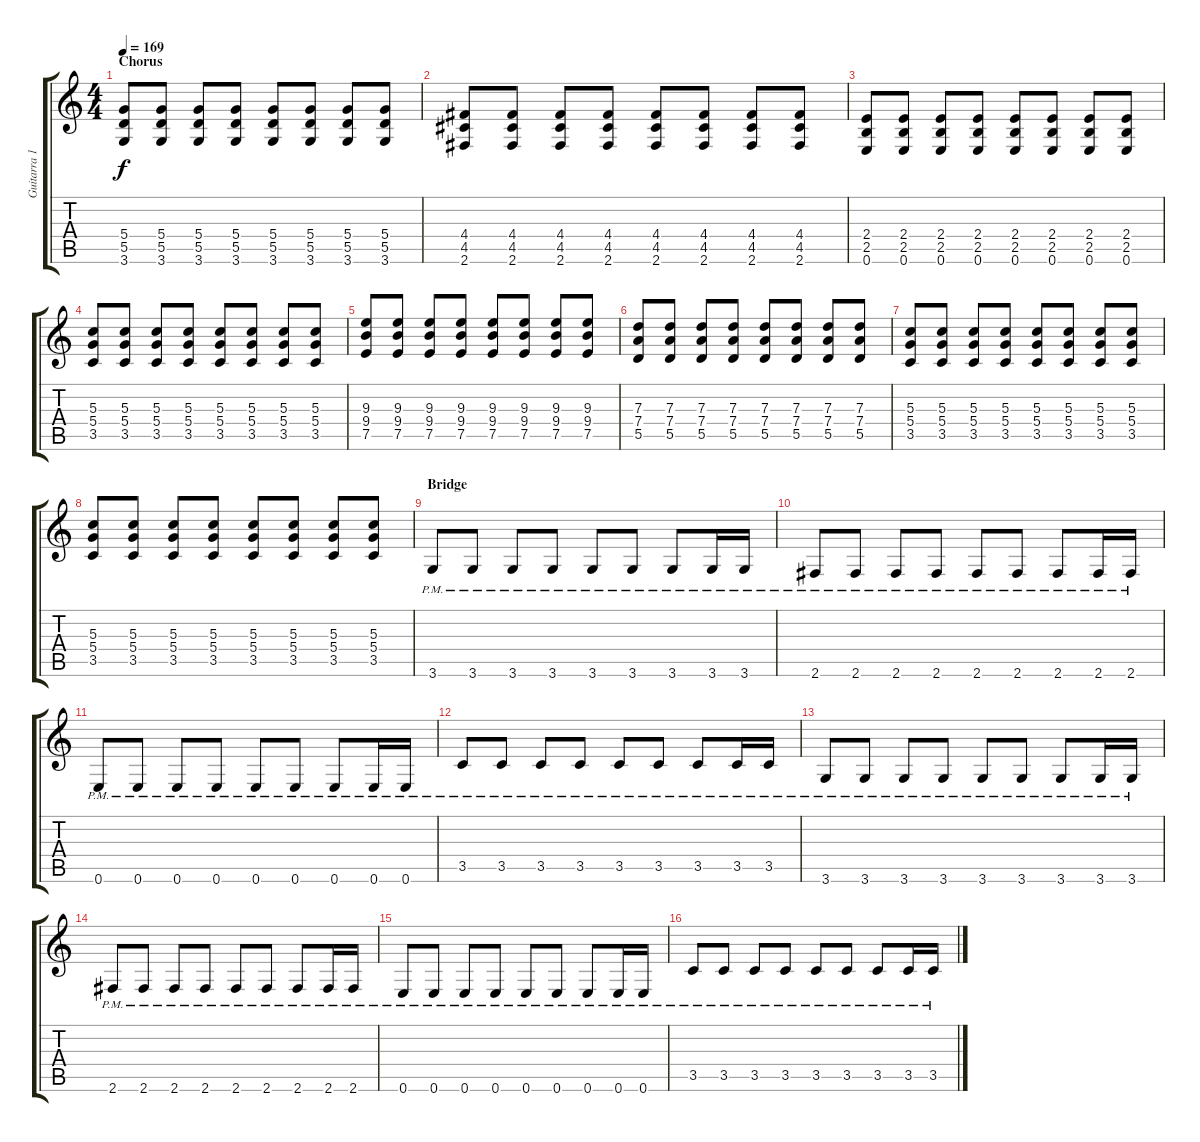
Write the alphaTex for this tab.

\track ("Guitarra 1 - Mathias" "Guitarra 1") {instrument overdrivenguitar}
\staff {score tabs}
\tuning (E4 B3 G3 D3 A2 E2) {hide}
\ts (4 4)
\section ("" "Chorus")
\tempo 169
\clef g2
\ks c
(5.4 5.5 3.6).8{dy f} (5.4 5.5 3.6).8 (5.4 5.5 3.6).8 (5.4 5.5 3.6).8 (5.4 5.5 3.6).8 (5.4 5.5 3.6).8 (5.4 5.5 3.6).8 (5.4 5.5 3.6).8 |
(4.4 4.5 2.6).8 (4.4 4.5 2.6).8 (4.4 4.5 2.6).8 (4.4 4.5 2.6).8 (4.4 4.5 2.6).8 (4.4 4.5 2.6).8 (4.4 4.5 2.6).8 (4.4 4.5 2.6).8 |
(2.4 2.5 0.6).8 (2.4 2.5 0.6).8 (2.4 2.5 0.6).8 (2.4 2.5 0.6).8 (2.4 2.5 0.6).8 (2.4 2.5 0.6).8 (2.4 2.5 0.6).8 (2.4 2.5 0.6).8 |
(5.3 5.4 3.5).8 (5.3 5.4 3.5).8 (5.3 5.4 3.5).8 (5.3 5.4 3.5).8 (5.3 5.4 3.5).8 (5.3 5.4 3.5).8 (5.3 5.4 3.5).8 (5.3 5.4 3.5).8 |
(9.3 9.4 7.5).8 (9.3 9.4 7.5).8 (9.3 9.4 7.5).8 (9.3 9.4 7.5).8 (9.3 9.4 7.5).8 (9.3 9.4 7.5).8 (9.3 9.4 7.5).8 (9.3 9.4 7.5).8 |
(7.3 7.4 5.5).8 (7.3 7.4 5.5).8 (7.3 7.4 5.5).8 (7.3 7.4 5.5).8 (7.3 7.4 5.5).8 (7.3 7.4 5.5).8 (7.3 7.4 5.5).8 (7.3 7.4 5.5).8 |
(5.3 5.4 3.5).8 (5.3 5.4 3.5).8 (5.3 5.4 3.5).8 (5.3 5.4 3.5).8 (5.3 5.4 3.5).8 (5.3 5.4 3.5).8 (5.3 5.4 3.5).8 (5.3 5.4 3.5).8 |
(5.3 5.4 3.5).8 (5.3 5.4 3.5).8 (5.3 5.4 3.5).8 (5.3 5.4 3.5).8 (5.3 5.4 3.5).8 (5.3 5.4 3.5).8 (5.3 5.4 3.5).8 (5.3 5.4 3.5).8 |
\section ("" "Bridge")
3.6{pm}.8 3.6{pm}.8 3.6{pm}.8 3.6{pm}.8 3.6{pm}.8 3.6{pm}.8 3.6{pm}.8 3.6{pm}.16 3.6{pm}.16 |
2.6{pm}.8 2.6{pm}.8 2.6{pm}.8 2.6{pm}.8 2.6{pm}.8 2.6{pm}.8 2.6{pm}.8 2.6{pm}.16 2.6{pm}.16 |
0.6{pm}.8 0.6{pm}.8 0.6{pm}.8 0.6{pm}.8 0.6{pm}.8 0.6{pm}.8 0.6{pm}.8 0.6{pm}.16 0.6{pm}.16 |
3.5{pm}.8 3.5{pm}.8 3.5{pm}.8 3.5{pm}.8 3.5{pm}.8 3.5{pm}.8 3.5{pm}.8 3.5{pm}.16 3.5{pm}.16 |
3.6{pm}.8 3.6{pm}.8 3.6{pm}.8 3.6{pm}.8 3.6{pm}.8 3.6{pm}.8 3.6{pm}.8 3.6{pm}.16 3.6{pm}.16 |
2.6{pm}.8 2.6{pm}.8 2.6{pm}.8 2.6{pm}.8 2.6{pm}.8 2.6{pm}.8 2.6{pm}.8 2.6{pm}.16 2.6{pm}.16 |
0.6{pm}.8 0.6{pm}.8 0.6{pm}.8 0.6{pm}.8 0.6{pm}.8 0.6{pm}.8 0.6{pm}.8 0.6{pm}.16 0.6{pm}.16 |
3.5{pm}.8 3.5{pm}.8 3.5{pm}.8 3.5{pm}.8 3.5{pm}.8 3.5{pm}.8 3.5{pm}.8 3.5{pm}.16 3.5{pm}.16
